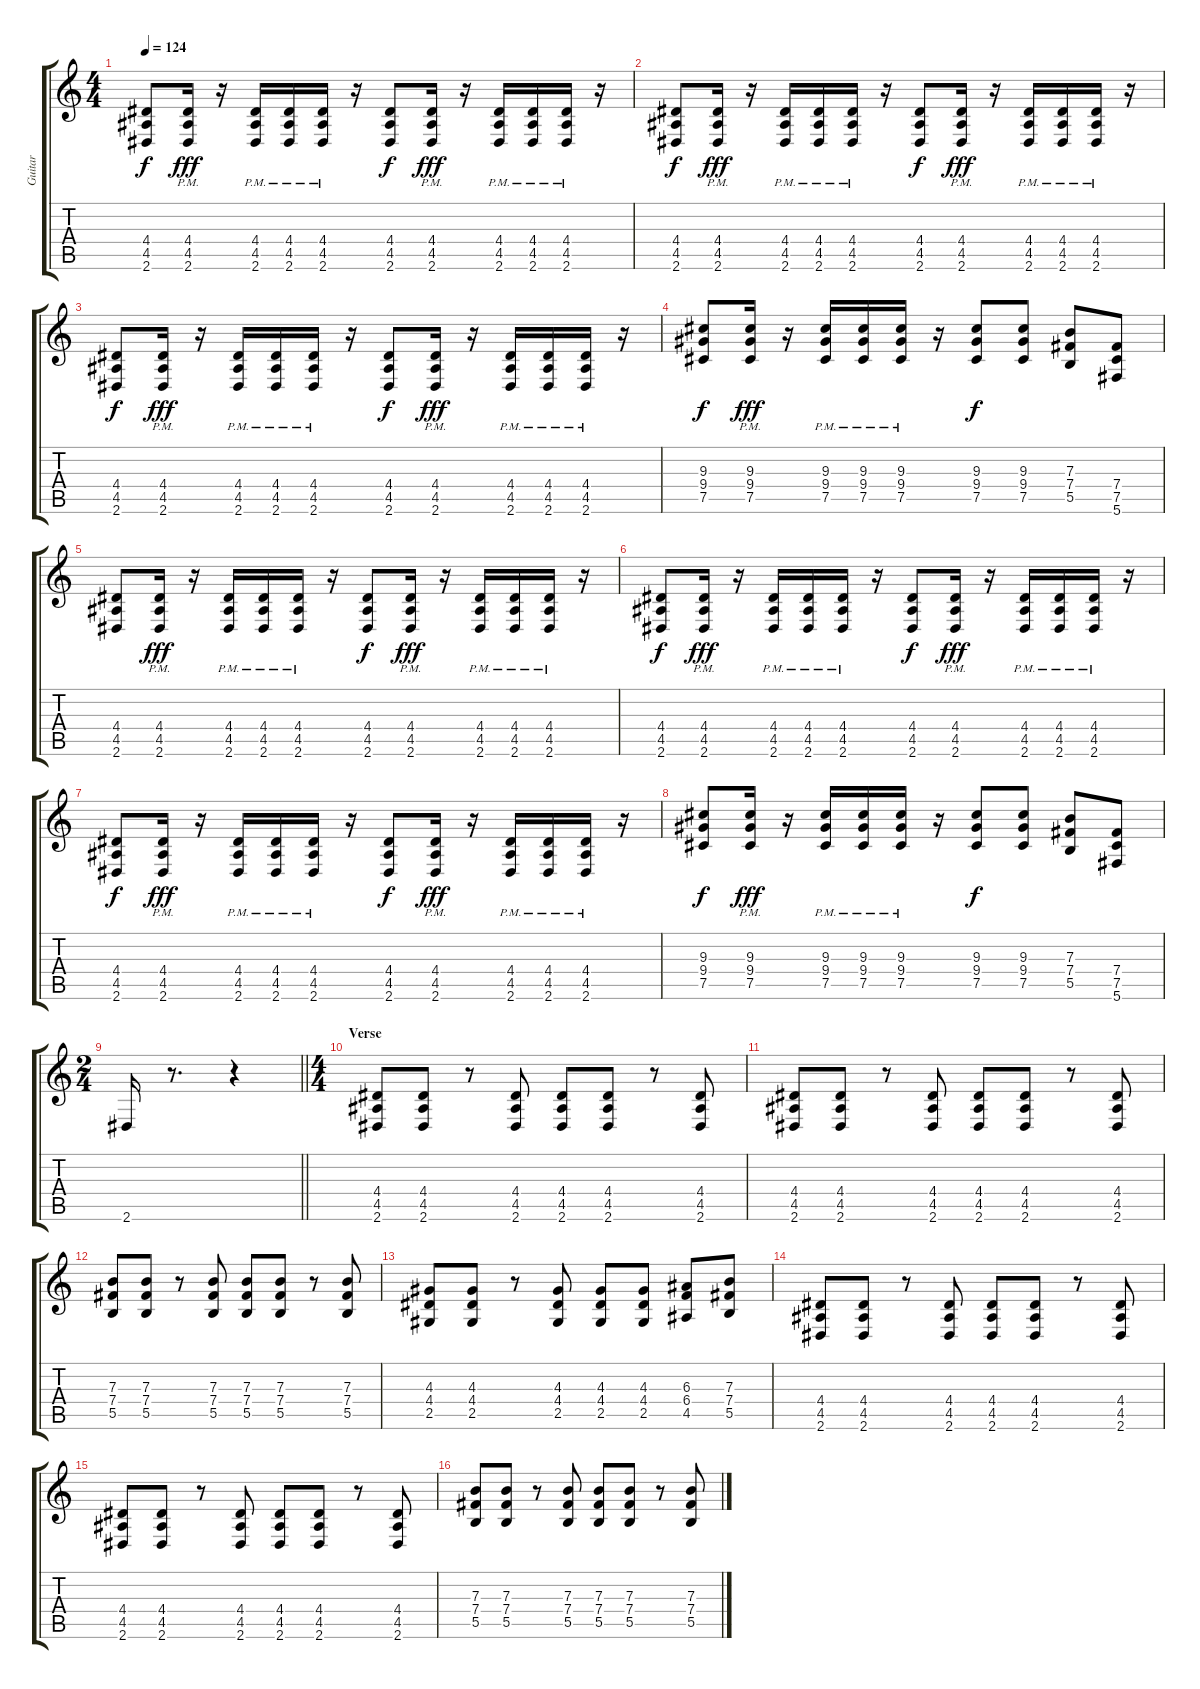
\track ("Guitar" "Guitar") {instrument distortionguitar}
\staff {score tabs}
\tuning (Db4 Ab3 E3 B2 Gb2 Db2) {hide}
\ts (4 4)
\tempo 124
\clef g2
\ks c
(4.4 4.5 2.6).8{dy f} (4.4{pm} 4.5{pm} 2.6{pm}).16{dy fff} r.16 (4.4{pm} 4.5{pm} 2.6{pm}).16 (4.4{pm} 4.5{pm} 2.6{pm}).16 (4.4{pm} 4.5{pm} 2.6{pm}).16 r.16 (4.4 4.5 2.6).8{dy f} (4.4{pm} 4.5{pm} 2.6{pm}).16{dy fff} r.16 (4.4{pm} 4.5{pm} 2.6{pm}).16 (4.4{pm} 4.5{pm} 2.6{pm}).16 (4.4{pm} 4.5{pm} 2.6{pm}).16 r.16 |
(4.4 4.5 2.6).8{dy f} (4.4{pm} 4.5{pm} 2.6{pm}).16{dy fff} r.16 (4.4{pm} 4.5{pm} 2.6{pm}).16 (4.4{pm} 4.5{pm} 2.6{pm}).16 (4.4{pm} 4.5{pm} 2.6{pm}).16 r.16 (4.4 4.5 2.6).8{dy f} (4.4{pm} 4.5{pm} 2.6{pm}).16{dy fff} r.16 (4.4{pm} 4.5{pm} 2.6{pm}).16 (4.4{pm} 4.5{pm} 2.6{pm}).16 (4.4{pm} 4.5{pm} 2.6{pm}).16 r.16 |
(4.4 4.5 2.6).8{dy f} (4.4{pm} 4.5{pm} 2.6{pm}).16{dy fff} r.16 (4.4{pm} 4.5{pm} 2.6{pm}).16 (4.4{pm} 4.5{pm} 2.6{pm}).16 (4.4{pm} 4.5{pm} 2.6{pm}).16 r.16 (4.4 4.5 2.6).8{dy f} (4.4{pm} 4.5{pm} 2.6{pm}).16{dy fff} r.16 (4.4{pm} 4.5{pm} 2.6{pm}).16 (4.4{pm} 4.5{pm} 2.6{pm}).16 (4.4{pm} 4.5{pm} 2.6{pm}).16 r.16 |
(9.3 9.4 7.5).8{dy f} (9.3{pm} 9.4{pm} 7.5{pm}).16{dy fff} r.16 (9.3{pm} 9.4{pm} 7.5{pm}).16 (9.3{pm} 9.4{pm} 7.5{pm}).16 (9.3{pm} 9.4{pm} 7.5{pm}).16 r.16 (9.3 9.4 7.5).8{dy f} (9.3 9.4 7.5).8 (7.3 7.4 5.5).8 (7.4 7.5 5.6).8 |
(4.4 4.5 2.6).8 (4.4{pm} 4.5{pm} 2.6{pm}).16{dy fff} r.16 (4.4{pm} 4.5{pm} 2.6{pm}).16 (4.4{pm} 4.5{pm} 2.6{pm}).16 (4.4{pm} 4.5{pm} 2.6{pm}).16 r.16 (4.4 4.5 2.6).8{dy f} (4.4{pm} 4.5{pm} 2.6{pm}).16{dy fff} r.16 (4.4{pm} 4.5{pm} 2.6{pm}).16 (4.4{pm} 4.5{pm} 2.6{pm}).16 (4.4{pm} 4.5{pm} 2.6{pm}).16 r.16 |
(4.4 4.5 2.6).8{dy f} (4.4{pm} 4.5{pm} 2.6{pm}).16{dy fff} r.16 (4.4{pm} 4.5{pm} 2.6{pm}).16 (4.4{pm} 4.5{pm} 2.6{pm}).16 (4.4{pm} 4.5{pm} 2.6{pm}).16 r.16 (4.4 4.5 2.6).8{dy f} (4.4{pm} 4.5{pm} 2.6{pm}).16{dy fff} r.16 (4.4{pm} 4.5{pm} 2.6{pm}).16 (4.4{pm} 4.5{pm} 2.6{pm}).16 (4.4{pm} 4.5{pm} 2.6{pm}).16 r.16 |
(4.4 4.5 2.6).8{dy f} (4.4{pm} 4.5{pm} 2.6{pm}).16{dy fff} r.16 (4.4{pm} 4.5{pm} 2.6{pm}).16 (4.4{pm} 4.5{pm} 2.6{pm}).16 (4.4{pm} 4.5{pm} 2.6{pm}).16 r.16 (4.4 4.5 2.6).8{dy f} (4.4{pm} 4.5{pm} 2.6{pm}).16{dy fff} r.16 (4.4{pm} 4.5{pm} 2.6{pm}).16 (4.4{pm} 4.5{pm} 2.6{pm}).16 (4.4{pm} 4.5{pm} 2.6{pm}).16 r.16 |
(9.3 9.4 7.5).8{dy f} (9.3{pm} 9.4{pm} 7.5{pm}).16{dy fff} r.16 (9.3{pm} 9.4{pm} 7.5{pm}).16 (9.3{pm} 9.4{pm} 7.5{pm}).16 (9.3{pm} 9.4{pm} 7.5{pm}).16 r.16 (9.3 9.4 7.5).8{dy f} (9.3 9.4 7.5).8 (7.3 7.4 5.5).8 (7.4 7.5 5.6).8 |
\ts (2 4)
\barLineRight lightlight
2.6.16 r.8{d} r.4 |
\ts (4 4)
\section ("" "Verse")
(4.4 4.5 2.6).8 (4.4 4.5 2.6).8 r.8 (4.4 4.5 2.6).8 (4.4 4.5 2.6).8 (4.4 4.5 2.6).8 r.8 (4.4 4.5 2.6).8 |
(4.4 4.5 2.6).8 (4.4 4.5 2.6).8 r.8 (4.4 4.5 2.6).8 (4.4 4.5 2.6).8 (4.4 4.5 2.6).8 r.8 (4.4 4.5 2.6).8 |
(7.3 7.4 5.5).8 (7.3 7.4 5.5).8 r.8 (7.3 7.4 5.5).8 (7.3 7.4 5.5).8 (7.3 7.4 5.5).8 r.8 (7.3 7.4 5.5).8 |
(4.3 4.4 2.5).8 (4.3 4.4 2.5).8 r.8 (4.3 4.4 2.5).8 (4.3 4.4 2.5).8 (4.3 4.4 2.5).8 (6.3 6.4 4.5).8 (7.3 7.4 5.5).8 |
(4.4 4.5 2.6).8 (4.4 4.5 2.6).8 r.8 (4.4 4.5 2.6).8 (4.4 4.5 2.6).8 (4.4 4.5 2.6).8 r.8 (4.4 4.5 2.6).8 |
(4.4 4.5 2.6).8 (4.4 4.5 2.6).8 r.8 (4.4 4.5 2.6).8 (4.4 4.5 2.6).8 (4.4 4.5 2.6).8 r.8 (4.4 4.5 2.6).8 |
(7.3 7.4 5.5).8 (7.3 7.4 5.5).8 r.8 (7.3 7.4 5.5).8 (7.3 7.4 5.5).8 (7.3 7.4 5.5).8 r.8 (7.3 7.4 5.5).8
